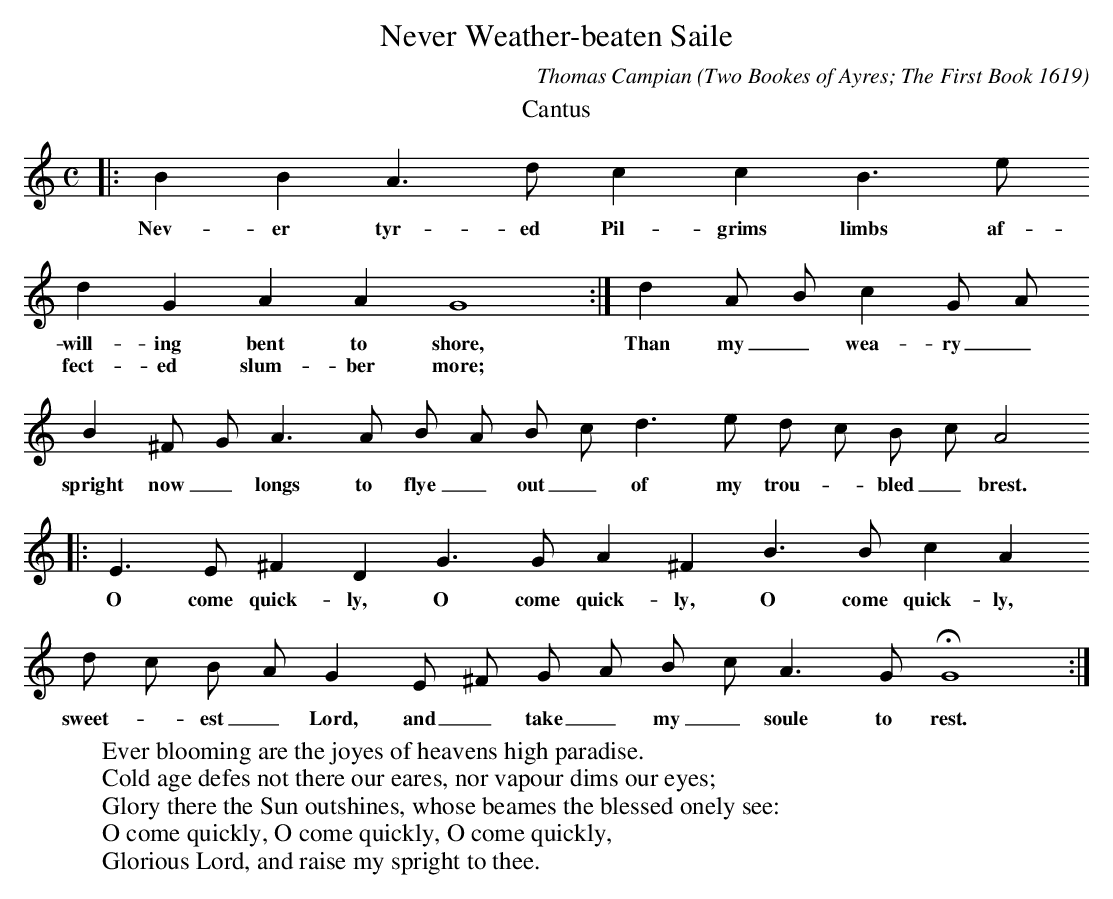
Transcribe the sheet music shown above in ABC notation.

X:1
T:Never Weather-beaten Saile
O: Two Bookes of Ayres; The First Book 1619
C: Thomas Campian
K:C
T: Cantus
M:C
L:1/4
|: B B A>d c c B>e
w: Nev- er tyr- ed Pil- grims limbs af-
L:1/8
d2 G2 A2 A2 G8 :| d2 A B c2  G A
w:will- ing bent to shore, Than my _ wea- ry _
w: fect- ed slum- ber more;
   B2 ^F G A3 A B A B c d3 e d c B c A4
w: spright now _ longs to flye _ out _ of my trou- _ bled _ brest.
|: E3 E ^F2 D2 G3 G A2 ^F2 B3 B c2 A2
w: O come quick- ly, O come quick- ly, O come quick- ly,
d c B A G2 E ^F G A B c A3 G HG8 :|
w:sweet- _ est _ Lord, and _ take _ my _ soule to rest.
W: Ever blooming are the joyes of heavens high paradise.
W: Cold age defes not there our eares, nor vapour dims our eyes;
W: Glory there the Sun outshines, whose beames the blessed onely see:
W: O come quickly, O come quickly, O come quickly,
W: Glorious Lord, and raise my spright to thee.
